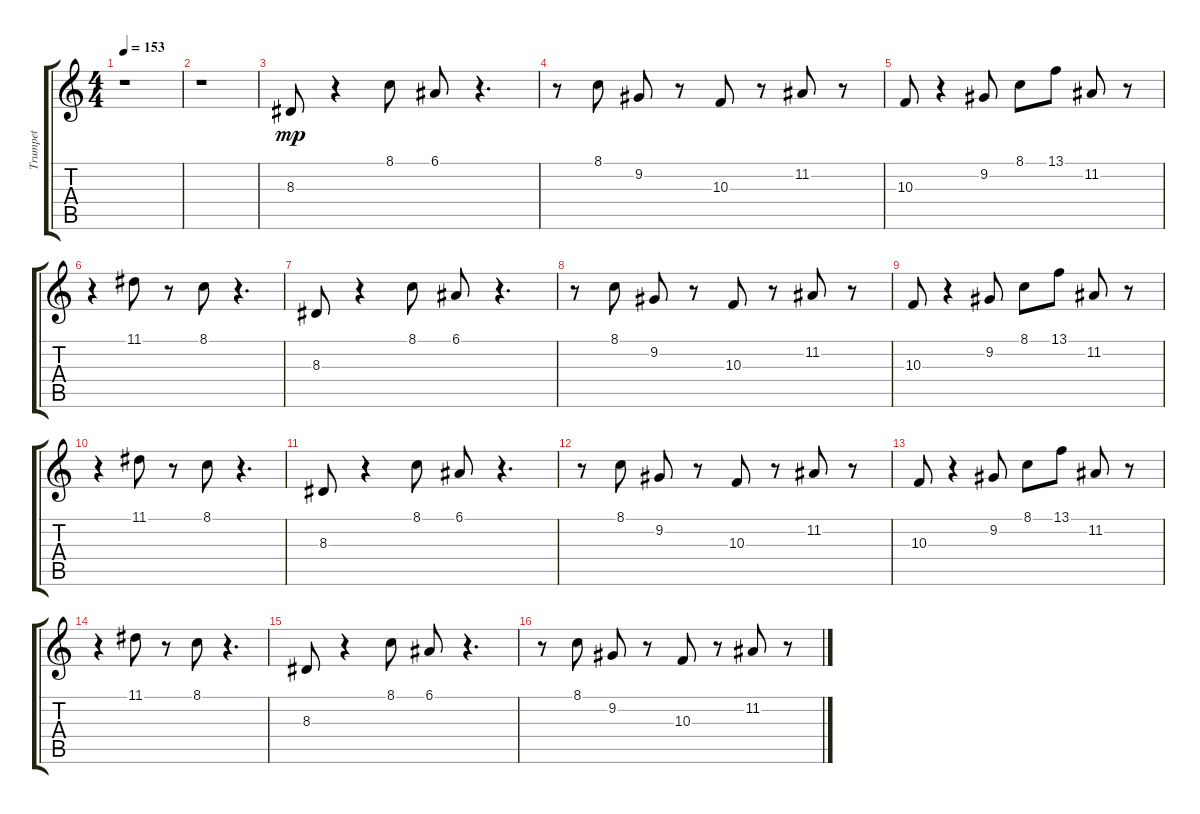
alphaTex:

\track ("Trumpet" "Trumpet") {instrument trumpet}
\staff {score tabs}
\tuning (E4 B3 G3 D3 A2 E2) {hide}
\ts (4 4)
\tempo 153
\clef g2
\ks c
r.1{dy mp instrument trumpet} |
r.1 |
8.3.8 r.4 8.1.8 6.1.8 r.4{d} |
r.8 8.1.8 9.2.8 r.8 10.3.8 r.8 11.2.8 r.8 |
10.3.8 r.4 9.2.8 8.1.8 13.1.8 11.2.8 r.8 |
r.4 11.1.8 r.8 8.1.8 r.4{d} |
8.3.8 r.4 8.1.8 6.1.8 r.4{d} |
r.8 8.1.8 9.2.8 r.8 10.3.8 r.8 11.2.8 r.8 |
10.3.8 r.4 9.2.8 8.1.8 13.1.8 11.2.8 r.8 |
r.4 11.1.8 r.8 8.1.8 r.4{d} |
8.3.8 r.4 8.1.8 6.1.8 r.4{d} |
r.8 8.1.8 9.2.8 r.8 10.3.8 r.8 11.2.8 r.8 |
10.3.8 r.4 9.2.8 8.1.8 13.1.8 11.2.8 r.8 |
r.4 11.1.8 r.8 8.1.8 r.4{d} |
8.3.8 r.4 8.1.8 6.1.8 r.4{d} |
r.8 8.1.8 9.2.8 r.8 10.3.8 r.8 11.2.8 r.8
